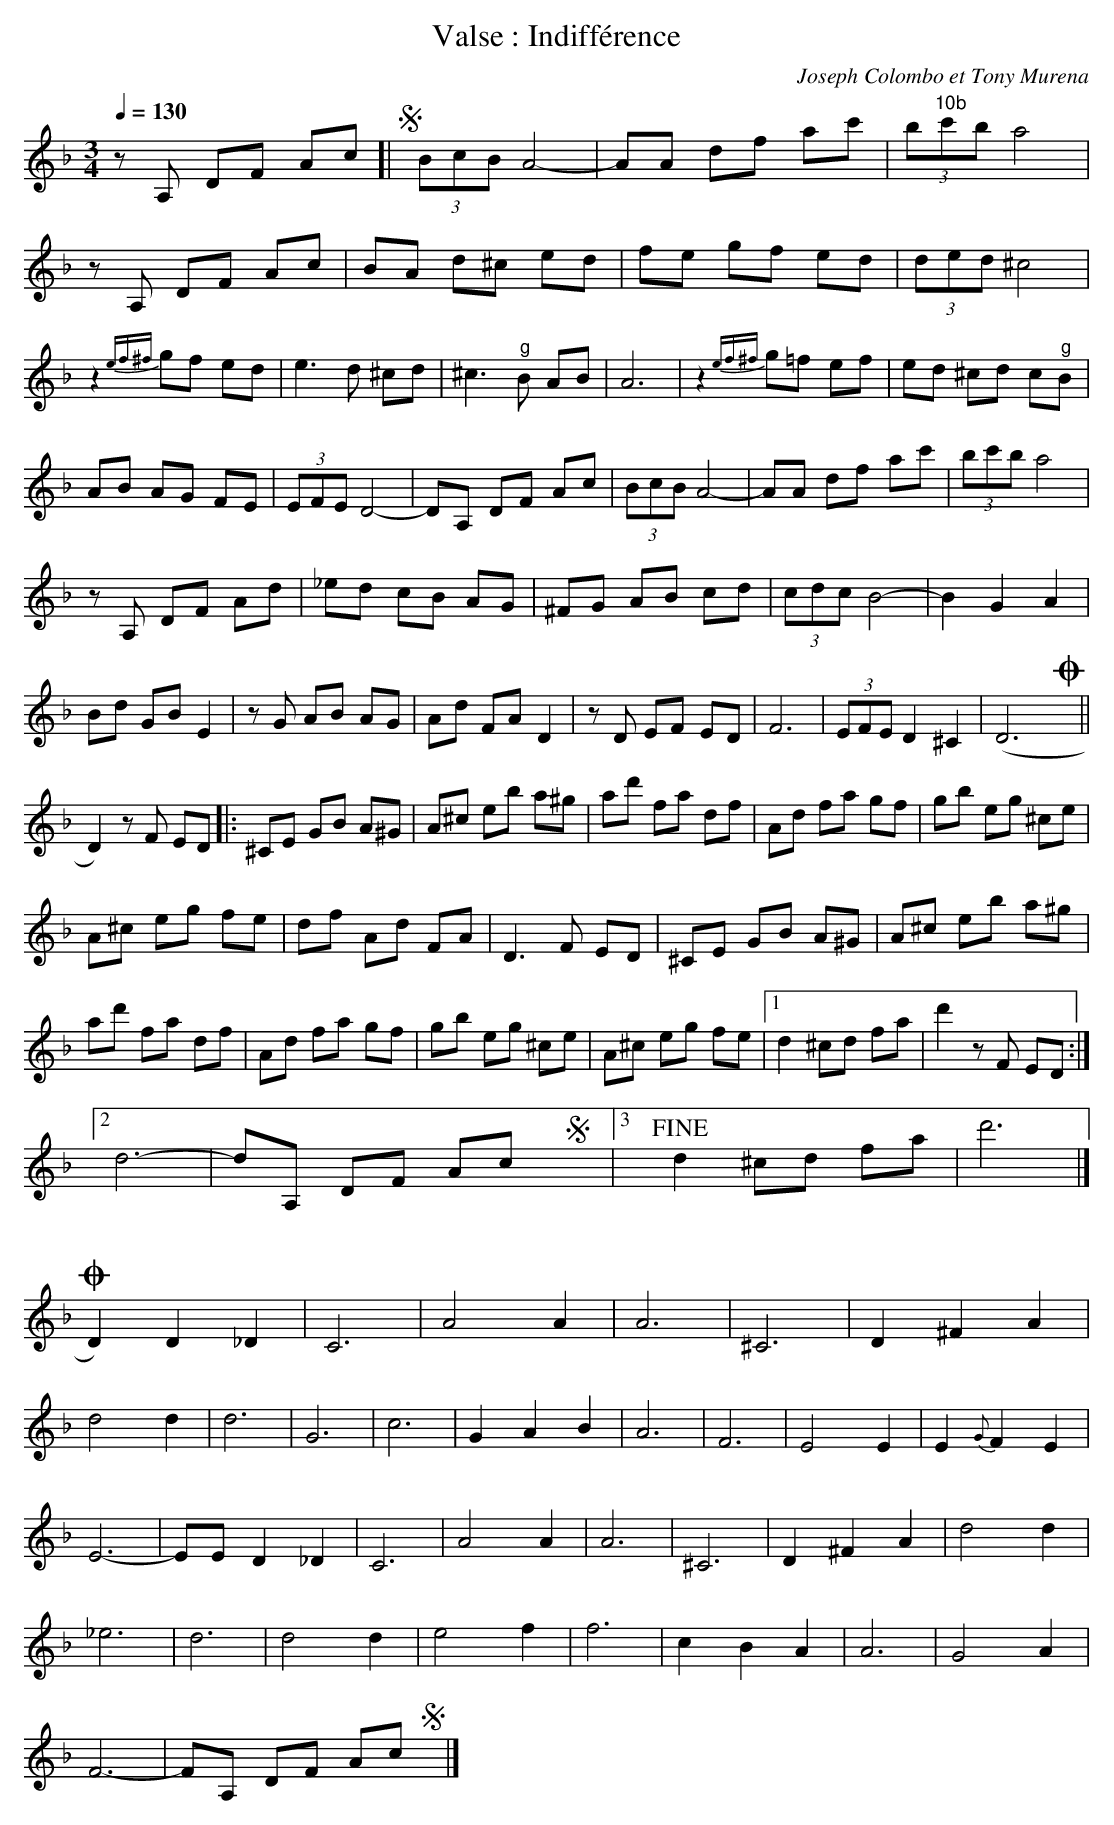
X:1
T:Valse : Indifférence
C:Joseph Colombo et Tony Murena
L:1/8
M:3/4
Q:1/4=130
K:Fmaj
zA, DF Ac [| +segno+ y(3BcB A4- | AA df ac' | (3b"^10b"c'b a4 |
zA, DF Ac | BA d^c ed | fe gf ed | (3ded ^c4 |
z2 {ef^f}gf ed | e3 d ^cd | ^c3 "^g"B AB | A6 | z2 {ef^f}g=f ef | ed ^cd c"^g"B |
AB AG FE | (3EFE D4- | DA, DF Ac | (3BcB A4- | AA df ac' | (3bc'b a4 |
zA, DF Ad | _ed cB AG | ^FG AB cd | (3cdc B4- | B2 G2 A2 |
Bd GB E2 | zG AB AG | Ad FA D2 | zD EF ED | F6 | (3EFE D2 ^C2 | (D6 +coda+ y||
D2) zF ED |: ^CE GB A^G | A^c eb a^g | ad' fa df | Ad fa gf | gb eg ^ce |
A^c eg fe | df Ad FA | D3 F ED | ^CE GB A^G | A^c eb a^g |
ad' fa df | Ad fa gf | gb eg ^ce | A^c eg fe |1 d2 ^cd fa | d'2 zF ED :|2
d6- | dA, DF Ac y +segno+ yy |3 yyy!fine! d2 ^cd fa | d'6 |]
%%newpage
+coda+
D2) D2 _D2 | C6 | A4 A2 | A6 | ^C6 | D2 ^F2 A2 |
d4 d2 | d6 | G6 | c6 | G2 A2 B2 | A6 | F6 | E4 E2 | E2 {G}F2 E2 |
E6- | EE D2 _D2 | C6 | A4 A2 | A6 | ^C6 | D2 ^F2 A2 | d4 d2 |
_e6 | d6 | d4 d2 |e4 f2 | f6 | c2 B2 A2 | A6 | G4 A2 |
F6- | FA, DF Ac +segno+ y|]
